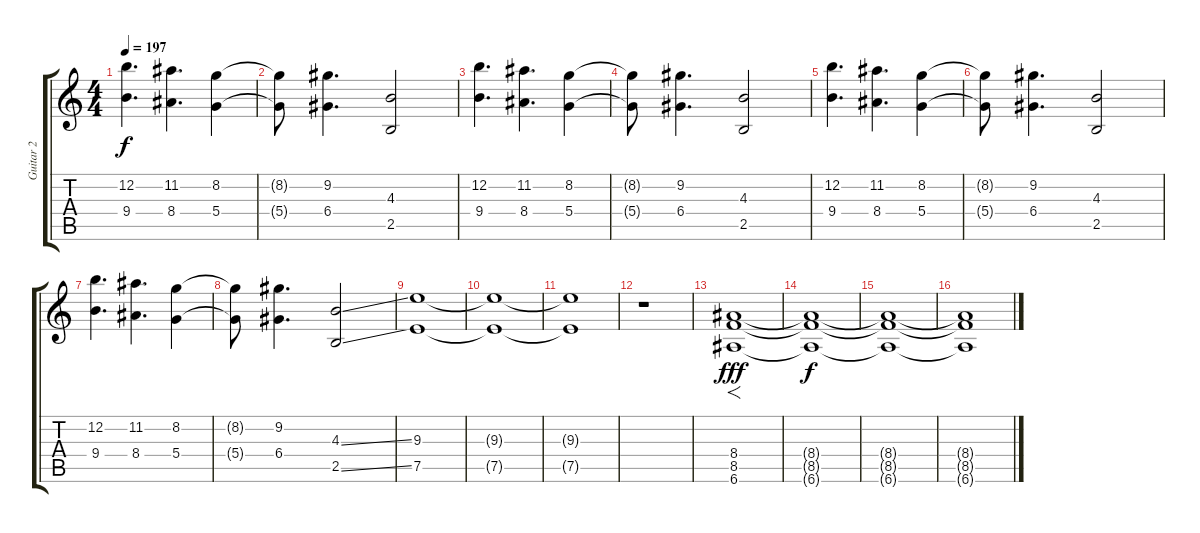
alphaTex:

\track ("Guitar 2" "Guitar 2") {instrument overdrivenguitar}
\staff {score tabs}
\tuning (E4 B3 G3 D3 A2 E2) {hide}
\ts (4 4)
\tempo 197
\clef g2
\ks c
(12.2 9.4).4{d dy f volume 14 instrument overdrivenguitar} (11.2 8.4).4{d} (8.2 5.4).4 |
(8.2{t} 5.4{t}).8 (9.2 6.4).4{d} (4.3 2.5).2 |
(12.2 9.4).4{d volume 14 instrument overdrivenguitar} (11.2 8.4).4{d} (8.2 5.4).4 |
(8.2{t} 5.4{t}).8 (9.2 6.4).4{d} (4.3 2.5).2 |
(12.2 9.4).4{d volume 14 instrument overdrivenguitar} (11.2 8.4).4{d} (8.2 5.4).4 |
(8.2{t} 5.4{t}).8 (9.2 6.4).4{d} (4.3 2.5).2 |
(12.2 9.4).4{d volume 14 instrument overdrivenguitar} (11.2 8.4).4{d} (8.2 5.4).4 |
(8.2{t} 5.4{t}).8 (9.2 6.4).4{d} (4.3{ss} 2.5{ss}).2 |
(9.3 7.5).1{volume 16} |
(9.3{t} 7.5{t}).1{volume 8} |
(9.3{t} 7.5{t}).1 |
r.1 |
(8.4 8.5 6.6).1{f dy fff volume 16 balance 16 instrument acousticgrandpiano} |
(8.4{t} 8.5{t} 6.6{t}).1{dy f} |
(8.4{t} 8.5{t} 6.6{t}).1 |
(8.4{t} 8.5{t} 6.6{t}).1
